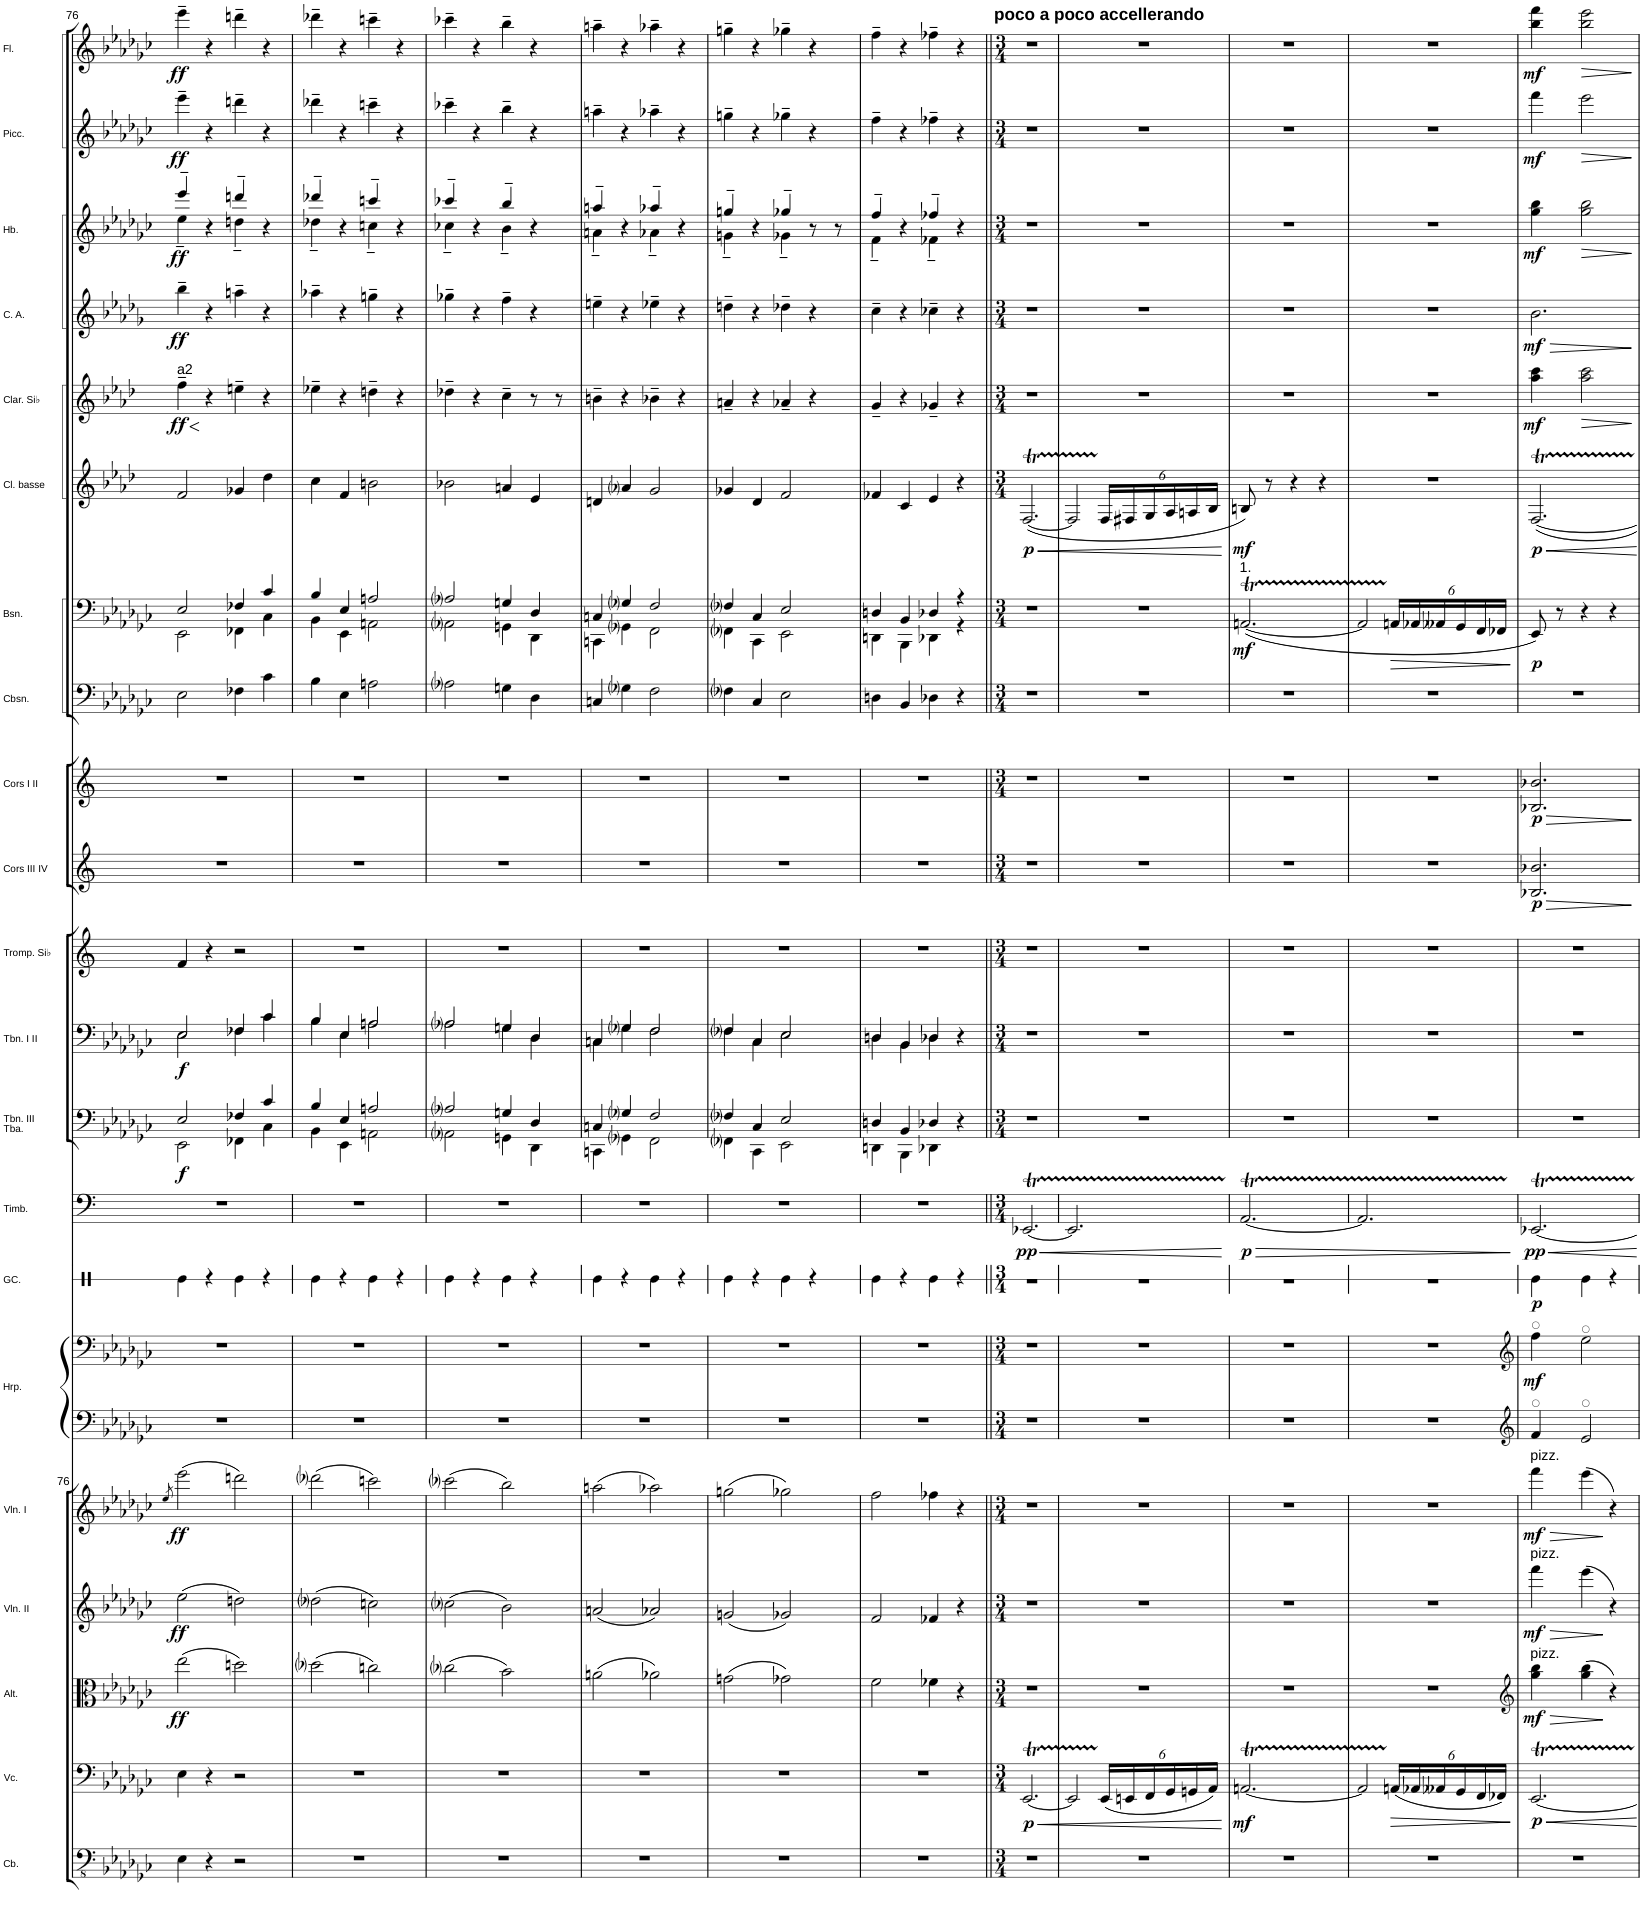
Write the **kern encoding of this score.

**kern	**kern	**dynam	**kern	**dynam	**kern	**dynam	**kern	**dynam	**kern	**kern	**dynam	**kern	**dynam	**kern	**dynam	**kern	**dynam	**kern	**kern	**dynam	**kern	**dynam	**kern	**kern	**dynam	**kern	**dynam	**kern	**dynam	**kern	**dynam	**kern	**dynam	**kern	**dynam	**kern	**dynam
*part20	*part19	*part19	*part18	*part18	*part17	*part17	*part16	*part16	*part15	*part15	*part15	*part14	*part14	*part13	*part13	*part12	*part12	*part11	*part10	*part10	*part9	*part9	*part8	*part7	*part7	*part6	*part6	*part5	*part5	*part4	*part4	*part3	*part3	*part2	*part2	*part1	*part1
*staff21	*staff20	*staff20	*staff19	*staff19	*staff18	*staff18	*staff17	*staff17	*staff16	*staff15	*staff15/16	*staff14	*staff14	*staff13	*staff13	*staff12	*staff12	*staff11	*staff10	*staff10	*staff9	*staff9	*staff8	*staff7	*staff7	*staff6	*staff6	*staff5	*staff5	*staff4	*staff4	*staff3	*staff3	*staff2	*staff2	*staff1	*staff1
*I"Contrebasses	*I"Violoncelles	*	*I"Altos	*	*I"Violons II	*	*I"Violons I	*	*I"Harpe	*	*	*I"Timbales	*	*I"Trombone III Tuba	*	*I"Trombone I II	*	*I"Trompette en Sib	*I"Cors III IV	*	*I"Cors I II	*	*I"Contrebasson	*I"Bassons	*	*I"Clarinette Basse	*	*I"Clarinette en Sib	*	*I"Cor anglais	*	*I"Hautbois	*	*I"Piccolo	*	*I"Flutes	*
*I'Cb.	*I'Vc.	*	*I'Alt.	*	*I'Vln. II	*	*I'Vln. I	*	*I'Hrp.	*	*	*I'Timb.	*	*I'Tbn. III Tba.	*	*I'Tbn. I II	*	*I'Tromp. Sib	*I'Cors III IV	*	*I'Cors I II	*	*I'Cbsn.	*I'Bsn.	*	*I'Cl. basse	*	*I'Clar. Sib	*	*I'C. A.	*	*I'Hb.	*	*I'Picc.	*	*I'Fl.	*
!!LO:PB:g=z
*clefFv4	*clefF4	*	*clefC3	*	*clefG2	*	*clefG2	*	*clefF4	*clefF4	*	*clefF4	*	*clefF4	*	*clefF4	*	*clefG2	*clefG2	*	*clefG2	*	*clefF4	*clefF4	*	*clefG2	*	*clefG2	*	*clefG2	*	*clefG2	*	*clefG2	*	*clefG2	*
*Trd7c12	*	*	*	*	*	*	*	*	*	*	*	*	*	*	*	*	*	*Trd1c2	*Trd4c7	*	*Trd4c7	*	*Trd7c12	*	*	*Trd8c14	*	*Trd1c2	*	*Trd4c7	*	*	*	*Trd-7c-12	*	*	*
*k[b-e-a-d-g-c-]	*k[b-e-a-d-g-c-]	*	*k[b-e-a-d-g-c-]	*	*k[b-e-a-d-g-c-]	*	*k[b-e-a-d-g-c-]	*	*k[b-e-a-d-g-c-]	*k[b-e-a-d-g-c-]	*	*k[]	*	*k[b-e-a-d-g-c-]	*	*k[b-e-a-d-g-c-]	*	*k[]	*k[]	*	*k[]	*	*k[b-e-a-d-g-c-]	*k[b-e-a-d-g-c-]	*	*k[b-e-a-d-]	*	*k[b-e-a-d-]	*	*k[b-e-a-d-g-]	*	*k[b-e-a-d-g-c-]	*	*k[b-e-a-d-g-c-]	*	*k[b-e-a-d-g-c-]	*
*M4/4	*M4/4	*	*M4/4	*	*M4/4	*	*M4/4	*	*M4/4	*M4/4	*	*M4/4	*	*M4/4	*	*M4/4	*	*M4/4	*M4/4	*	*M4/4	*	*M4/4	*M4/4	*	*M4/4	*	*M4/4	*	*M4/4	*	*M4/4	*	*M4/4	*	*M4/4	*
*met(c)	*met(c)	*	*met(c)	*	*met(c)	*	*met(c)	*	*met(c)	*met(c)	*	*met(c)	*	*met(c)	*	*met(c)	*	*met(c)	*met(c)	*	*met(c)	*	*met(c)	*met(c)	*	*met(c)	*	*met(c)	*	*met(c)	*	*met(c)	*	*met(c)	*	*met(c)	*
=76	=76	=76	=76	=76	=76	=76	=76	=76	=76	=76	=76	=76	=76	=76	=76	=76	=76	=76	=76	=76	=76	=76	=76	=76	=76	=76	=76	=76	=76	=76	=76	=76	=76	=76	=76	=76	=76
.	.	.	.	.	.	.	8qee-/	.	.	.	.	.	.	.	.	.	.	.	.	.	.	.	.	.	.	.	.	.	.	.	.	.	.	.	.	.	.
*	*	*	*	*	*	*	*	*	*	*	*	*	*	*^	*	*^	*	*	*	*	*	*	*	*^	*	*	*	*	*	*	*	*	*	*	*	*	*
!	!	!	!	!	!	!	!	!	!	!	!	!	!	!	!	!	!	!	!	!	!	!	!	!	!	!	!	!	!	!	!LO:TX:a:t=a2	!	!	!	!	!	!	!	!	!
!	!	!	!	!LO:DY:b	!	!LO:DY:b	!	!LO:DY:b	!	!	!	!	!	!	!	!LO:DY:b	!	!	!LO:DY:b	!	!	!	!	!	!	!	!	!	!	!	!	!LO:HP:b	!	!	!	!	!	!	!	!
*	*	*	*	*	*	*	*	*	*	*	*	*	*	*	*	*	*	*	*	*	*	*	*	*	*	*	*	*	*	*	*	*	*	*	*^	*	*	*	*	*
!	!	!	!	!	!	!	!	!	!	!	!	!	!	!	!	!	!	!	!	!	!	!	!	!	!	!	!	!	!	!	!	!LO:DY:n=1:b	!	!LO:DY:b	!	!	!LO:DY:b	!	!LO:DY:b	!	!LO:DY:b
4EE-\	4E-\	.	(2ee-\	ff	(2ee-\	ff	(2eee-\	ff	1r	1r	.	1r	.	2E-/	2EE-\	f	2E-/	2E-\	f	4f/	1r	.	1r	.	2E-\	2E-/	2EE-\	.	2f/	.	4ff~\	< ff	4bb-~\	ff	4eee-~/	4ee-~\	ff	4eee-~\	ff	4eee-~\	ff
4r	4r	.	.	.	.	.	.	.	.	.	.	.	.	.	.	.	.	.	.	4r	.	.	.	.	.	.	.	.	.	.	4r	[	4r	.	4r	4ryy	.	4r	.	4r	.
2r	2r	.	2ddn\)	.	2ddn\)	.	2dddn\)	.	.	.	.	.	.	4F-X/	4FF-X\	.	4F-X/	4F-\	.	2r	.	.	.	.	4F-X\	4F-X/	4FF-X\	.	4g-X/	.	4een~\	.	4aan~\	.	4dddn~/	4ddn~\	.	4dddn~\	.	4dddn~\	.
.	.	.	.	.	.	.	.	.	.	.	.	.	.	4c-/	4C-\	.	4c-/	4c-\	.	.	.	.	.	.	4c-\	4c-/	4C-\	.	4dd-\	.	4r	.	4r	.	4r	4ryy	.	4r	.	4r	.
=77	=77	=77	=77	=77	=77	=77	=77	=77	=77	=77	=77	=77	=77	=77	=77	=77	=77	=77	=77	=77	=77	=77	=77	=77	=77	=77	=77	=77	=77	=77	=77	=77	=77	=77	=77	=77	=77	=77	=77	=77	=77
1r	1r	.	(2dd-i\	.	(2dd-i\	.	(2ddd-i\	.	1r	1r	.	1r	.	4B-/	4BB-\	.	4B-/	4B-\	.	1r	1r	.	1r	.	4B-\	4B-/	4BB-\	.	4cc\	.	4ee-X~\	.	4aa-X~\	.	4ddd-X~/	4dd-X~\	.	4ddd-X~\	.	4ddd-X~\	.
.	.	.	.	.	.	.	.	.	.	.	.	.	.	4E-/	4EE-\	.	4E-/	4E-\	.	.	.	.	.	.	4E-\	4E-/	4EE-\	.	4f/	.	4r	.	4r	.	4r	4ryy	.	4r	.	4r	.
.	.	.	2ccn\)	.	2ccn\)	.	2cccn\)	.	.	.	.	.	.	2An/	2AAn\	.	2An/	2A\	.	.	.	.	.	.	2An\	2An/	2AAn\	.	2bn\	.	4ddn~\	.	4ggn~\	.	4cccn~/	4ccn~\	.	4cccn~\	.	4cccn~\	.
.	.	.	.	.	.	.	.	.	.	.	.	.	.	.	.	.	.	.	.	.	.	.	.	.	.	.	.	.	.	.	4r	.	4r	.	4r	4ryy	.	4r	.	4r	.
=78	=78	=78	=78	=78	=78	=78	=78	=78	=78	=78	=78	=78	=78	=78	=78	=78	=78	=78	=78	=78	=78	=78	=78	=78	=78	=78	=78	=78	=78	=78	=78	=78	=78	=78	=78	=78	=78	=78	=78	=78	=78
1r	1r	.	(2cc-i\	.	(2cc-i\	.	(2ccc-i\	.	1r	1r	.	1r	.	2A-i/	2AA-i\	.	2A-i/	2A-\	.	1r	1r	.	1r	.	2A-i\	2A-i/	2AA-i\	.	2b-X\	.	4dd-X~\	.	4gg-X~\	.	4ccc-X~/	4cc-X~\	.	4ccc-X~\	.	4ccc-X~\	.
.	.	.	.	.	.	.	.	.	.	.	.	.	.	.	.	.	.	.	.	.	.	.	.	.	.	.	.	.	.	.	4r	.	4r	.	4r	4ryy	.	4r	.	4r	.
.	.	.	2b-\)	.	2b-\)	.	2bb-\)	.	.	.	.	.	.	4Gn/	4GGn\	.	4Gn/	4G\	.	.	.	.	.	.	4Gn\	4Gn/	4GGn\	.	4an/	.	4cc~\	.	4ff~\	.	4bb-~/	4b-~\	.	4bb-~\	.	4bb-~\	.
.	.	.	.	.	.	.	.	.	.	.	.	.	.	4D-/	4DD-\	.	4D-/	4D-\	.	.	.	.	.	.	4D-\	4D-/	4DD-\	.	4e-/	.	8r	.	4r	.	4r	4ryy	.	4r	.	4r	.
.	.	.	.	.	.	.	.	.	.	.	.	.	.	.	.	.	.	.	.	.	.	.	.	.	.	.	.	.	.	.	8r	.	.	.	.	.	.	.	.	.	.
=79	=79	=79	=79	=79	=79	=79	=79	=79	=79	=79	=79	=79	=79	=79	=79	=79	=79	=79	=79	=79	=79	=79	=79	=79	=79	=79	=79	=79	=79	=79	=79	=79	=79	=79	=79	=79	=79	=79	=79	=79	=79
1r	1r	.	(2an\	.	(2an/	.	(2aan\	.	1r	1r	.	1r	.	4Cn/	4CCn\	.	4Cn/	4C\	.	1r	1r	.	1r	.	4Cn/	4Cn/	4CCn\	.	4dn/	.	4bn~\	.	4een~\	.	4aan~/	4an~\	.	4aan~\	.	4aan~\	.
.	.	.	.	.	.	.	.	.	.	.	.	.	.	4G-i/	4GG-i\	.	4G-i/	4G-\	.	.	.	.	.	.	4G-i\	4G-i/	4GG-i\	.	4a-i/	.	4r	.	4r	.	4r	4ryy	.	4r	.	4r	.
.	.	.	2a-X\)	.	2a-X/)	.	2aa-X\)	.	.	.	.	.	.	2F/	2FF\	.	2F/	2F\	.	.	.	.	.	.	2F\	2F/	2FF\	.	2g/	.	4b-X~\	.	4ee-X~\	.	4aa-X~/	4a-X~\	.	4aa-X~\	.	4aa-X~\	.
.	.	.	.	.	.	.	.	.	.	.	.	.	.	.	.	.	.	.	.	.	.	.	.	.	.	.	.	.	.	.	4r	.	4r	.	4r	4ryy	.	4r	.	4r	.
=80	=80	=80	=80	=80	=80	=80	=80	=80	=80	=80	=80	=80	=80	=80	=80	=80	=80	=80	=80	=80	=80	=80	=80	=80	=80	=80	=80	=80	=80	=80	=80	=80	=80	=80	=80	=80	=80	=80	=80	=80	=80
1r	1r	.	(2gn\	.	(2gn/	.	(2ggn\	.	1r	1r	.	1r	.	4F-i/	4FF-i\	.	4F-i/	4F-\	.	1r	1r	.	1r	.	4F-i\	4F-i/	4FF-i\	.	4g-X/	.	4an~/	.	4ddn~\	.	4ggn~/	4gn~\	.	4ggn~\	.	4ggn~\	.
.	.	.	.	.	.	.	.	.	.	.	.	.	.	4C-/	4CC-\	.	4C-/	4C-\	.	.	.	.	.	.	4C-/	4C-/	4CC-\	.	4d-/	.	4r	.	4r	.	4r	4ryy	.	4r	.	4r	.
.	.	.	2g-X\)	.	2g-X/)	.	2gg-X\)	.	.	.	.	.	.	2E-/	2EE-\	.	2E-/	2E-\	.	.	.	.	.	.	2E-\	2E-/	2EE-\	.	2f/	.	4a-X~/	.	4dd-X~\	.	4gg-X~/	4g-X~\	.	4gg-X~\	.	4gg-X~\	.
.	.	.	.	.	.	.	.	.	.	.	.	.	.	.	.	.	.	.	.	.	.	.	.	.	.	.	.	.	.	.	4r	.	4r	.	8r	4ryy	.	4r	.	4r	.
.	.	.	.	.	.	.	.	.	.	.	.	.	.	.	.	.	.	.	.	.	.	.	.	.	.	.	.	.	.	.	.	.	.	.	8r	.	.	.	.	.	.
=81	=81	=81	=81	=81	=81	=81	=81	=81	=81	=81	=81	=81	=81	=81	=81	=81	=81	=81	=81	=81	=81	=81	=81	=81	=81	=81	=81	=81	=81	=81	=81	=81	=81	=81	=81	=81	=81	=81	=81	=81	=81
1r	1r	.	2f\	.	2f/	.	2ff\	.	1r	1r	.	1r	.	4Dn/	4DDn\	.	4Dn/	4D\	.	1r	1r	.	1r	.	4Dn\	4Dn/	4DDn\	.	4f-X/	.	4g~/	.	4cc~\	.	4ff~/	4f~\	.	4ff~\	.	4ff~\	.
.	.	.	.	.	.	.	.	.	.	.	.	.	.	4BB-/	4BBB-\	.	4BB-/	4BB-\	.	.	.	.	.	.	4BB-/	4BB-/	4BBB-\	.	4c/	.	4r	.	4r	.	4r	4ryy	.	4r	.	4r	.
.	.	.	4f-X\	.	4f-X/	.	4ff-X\	.	.	.	.	.	.	4D-X/	4DD-X\	.	4D-X/	4D-\	.	.	.	.	.	.	4D-X\	4D-X/	4DD-X\	.	4e-/	.	4g-X~/	.	4cc-X~\	.	4ff-X~/	4f-X~\	.	4ff-X~\	.	4ff-X~\	.
.	.	.	4r	.	4r	.	4r	.	.	.	.	.	.	4r	4ryy	.	4r	4ryy	.	.	.	.	.	.	4r	4r	4r	.	4r	.	4r	.	4r	.	4r	4ryy	.	4r	.	4r	.
*	*	*	*	*	*	*	*	*	*	*	*	*	*	*v	*v	*	*	*	*	*	*	*	*	*	*	*v	*v	*	*	*	*	*	*	*	*v	*v	*	*	*	*	*
*	*	*	*	*	*	*	*	*	*	*	*	*	*	*	*	*v	*v	*	*	*	*	*	*	*	*	*	*	*	*	*	*	*	*	*	*	*	*	*
=82||	=82||	=82||	=82||	=82||	=82||	=82||	=82||	=82||	=82||	=82||	=82||	=82||	=82||	=82||	=82||	=82||	=82||	=82||	=82||	=82||	=82||	=82||	=82||	=82||	=82||	=82||	=82||	=82||	=82||	=82||	=82||	=82||	=82||	=82||	=82||	=82||	=82||
*M3/4	*M3/4	*	*M3/4	*	*M3/4	*	*M3/4	*	*M3/4	*M3/4	*	*M3/4	*	*M3/4	*	*M3/4	*	*M3/4	*M3/4	*	*M3/4	*	*M3/4	*M3/4	*	*M3/4	*	*M3/4	*	*M3/4	*	*M3/4	*	*M3/4	*	*M3/4	*
*	*	*	*	*	*	*	*	*	*	*	*	*	*	*^	*	*^	*	*	*	*	*	*	*	*^	*	*	*	*	*	*	*	*^	*	*	*	*	*
!	!	!	!	!	!	!	!	!	!	!	!	!	!	!	!	!	!	!	!	!	!	!	!	!	!	!	!	!	!	!	!	!	!	!	!	!	!	!	!	!LO:TX:a:B:t=poco a poco accellerando	!
!	!	!LO:HP:b	!	!	!	!	!	!	!	!	!	!	!LO:HP:b	!	!	!	!	!	!	!	!	!	!	!	!	!	!	!	!	!LO:HP:b	!	!	!	!	!	!	!	!	!	!	!
!	!	!LO:DY:n=1:b	!	!	!	!	!	!	!	!	!	!	!LO:DY:n=1:b	!	!	!	!	!	!	!	!	!	!	!	!	!	!	!	!	!LO:DY:n=1:b	!	!	!	!	!	!	!	!	!	!	!
*	*	*	*	*	*	*	*	*	*	*	*	*	*	*v	*v	*	*	*	*	*	*	*	*	*	*	*v	*v	*	*	*	*	*	*	*	*v	*v	*	*	*	*	*
*	*	*	*	*	*	*	*	*	*	*	*	*	*	*	*	*v	*v	*	*	*	*	*	*	*	*	*	*	*	*	*	*	*	*	*	*	*	*	*
2.r	[2.EE-T/	< p	2.r	.	2.r	.	2.r	.	2.r	2.r	.	[2.EE-XT/	< pp	2.r	.	2.r	.	2.r	2.r	.	2.r	.	2.r	2.r	.	([2.FT/	< p	2.r	.	2.r	.	2.r	.	2.r	.	2.r	.
=83	=83	=83	=83	=83	=83	=83	=83	=83	=83	=83	=83	=83	=83	=83	=83	=83	=83	=83	=83	=83	=83	=83	=83	=83	=83	=83	=83	=83	=83	=83	=83	=83	=83	=83	=83	=83	=83
2.r	2EE-TTT/]	.	2.r	.	2.r	.	2.r	.	2.r	2.r	.	2.EE-TTT/]	.	2.r	.	2.r	.	2.r	2.r	.	2.r	.	2.r	2.r	.	2FTTT/]	.	2.r	.	2.r	.	2.r	.	2.r	.	2.r	.
*	*Xbrackettup	*	*	*	*	*	*	*	*	*	*	*	*	*	*	*	*	*	*	*	*	*	*	*	*	*Xbrackettup	*	*	*	*	*	*	*	*	*	*	*
.	(24EE-/LL	.	.	.	.	.	.	.	.	.	.	.	.	.	.	.	.	.	.	.	.	.	.	.	.	24F/LL	.	.	.	.	.	.	.	.	.	.	.
.	24EEn/	.	.	.	.	.	.	.	.	.	.	.	.	.	.	.	.	.	.	.	.	.	.	.	.	24F#X/	.	.	.	.	.	.	.	.	.	.	.
.	24FF/	.	.	.	.	.	.	.	.	.	.	.	.	.	.	.	.	.	.	.	.	.	.	.	.	24G/	.	.	.	.	.	.	.	.	.	.	.
.	24GG-/	.	.	.	.	.	.	.	.	.	.	.	.	.	.	.	.	.	.	.	.	.	.	.	.	24A-/	.	.	.	.	.	.	.	.	.	.	.
.	24GGn/	.	.	.	.	.	.	.	.	.	.	.	.	.	.	.	.	.	.	.	.	.	.	.	.	24An/	.	.	.	.	.	.	.	.	.	.	.
.	24AA-/JJ)	.	.	.	.	.	.	.	.	.	.	.	.	.	.	.	.	.	.	.	.	.	.	.	.	24B-/JJ	.	.	.	.	.	.	.	.	.	.	.
.	.	[	.	.	.	.	.	.	.	.	.	.	[	.	.	.	.	.	.	.	.	.	.	.	.	.	[	.	.	.	.	.	.	.	.	.	.
=84	=84	=84	=84	=84	=84	=84	=84	=84	=84	=84	=84	=84	=84	=84	=84	=84	=84	=84	=84	=84	=84	=84	=84	=84	=84	=84	=84	=84	=84	=84	=84	=84	=84	=84	=84	=84	=84
!	!	!	!	!	!	!	!	!	!	!	!	!	!	!	!	!	!	!	!	!	!	!	!	!LO:TX:a:t=1.	!	!	!	!	!	!	!	!	!	!	!	!	!
!	!	!LO:DY:b	!	!	!	!	!	!	!	!	!	!	!LO:HP:b	!	!	!	!	!	!	!	!	!	!	!	!	!	!	!	!	!	!	!	!	!	!	!	!
!	!	!	!	!	!	!	!	!	!	!	!	!	!LO:DY:n=1:b	!	!	!	!	!	!	!	!	!	!	!	!LO:DY:b	!	!LO:DY:b	!	!	!	!	!	!	!	!	!	!
2.r	[2.AAnt/	mf	2.r	.	2.r	.	2.r	.	2.r	2.r	.	[2.AAT/	> p	2.r	.	2.r	.	2.r	2.r	.	2.r	.	2.r	([2.AAnt/	mf	8Bn/)	mf	2.r	.	2.r	.	2.r	.	2.r	.	2.r	.
.	.	.	.	.	.	.	.	.	.	.	.	.	.	.	.	.	.	.	.	.	.	.	.	.	.	8r	.	.	.	.	.	.	.	.	.	.	.
.	.	.	.	.	.	.	.	.	.	.	.	.	.	.	.	.	.	.	.	.	.	.	.	.	.	4r	.	.	.	.	.	.	.	.	.	.	.
.	.	.	.	.	.	.	.	.	.	.	.	.	.	.	.	.	.	.	.	.	.	.	.	.	.	4r	.	.	.	.	.	.	.	.	.	.	.
=85	=85	=85	=85	=85	=85	=85	=85	=85	=85	=85	=85	=85	=85	=85	=85	=85	=85	=85	=85	=85	=85	=85	=85	=85	=85	=85	=85	=85	=85	=85	=85	=85	=85	=85	=85	=85	=85
2.r	2AATTT/]	.	2.r	.	2.r	.	2.r	.	2.r	2.r	.	2.AATTT/]	.	2.r	.	2.r	.	2.r	2.r	.	2.r	.	2.r	2AATTT/]	.	2.r	.	2.r	.	2.r	.	2.r	.	2.r	.	2.r	.
!	!	!LO:HP:b	!	!	!	!	!	!	!	!	!	!	!	!	!	!	!	!	!	!	!	!	!	!	!	!	!	!	!	!	!	!	!	!	!	!	!
*	*	*	*	*	*	*	*	*	*	*	*	*	*	*	*	*	*	*	*	*	*	*	*	*Xbrackettup	*	*	*	*	*	*	*	*	*	*	*	*	*
!	!	!	!	!	!	!	!	!	!	!	!	!	!	!	!	!	!	!	!	!	!	!	!	!	!LO:HP:b	!	!	!	!	!	!	!	!	!	!	!	!
.	(24AAn/LL	>	.	.	.	.	.	.	.	.	.	.	.	.	.	.	.	.	.	.	.	.	.	24AAn/LL	>	.	.	.	.	.	.	.	.	.	.	.	.
.	24AA-X/	.	.	.	.	.	.	.	.	.	.	.	.	.	.	.	.	.	.	.	.	.	.	24AA-X/	.	.	.	.	.	.	.	.	.	.	.	.	.
.	24AA--X/	.	.	.	.	.	.	.	.	.	.	.	.	.	.	.	.	.	.	.	.	.	.	24AA--X/	.	.	.	.	.	.	.	.	.	.	.	.	.
.	24GG-/	.	.	.	.	.	.	.	.	.	.	.	.	.	.	.	.	.	.	.	.	.	.	24GG-/	.	.	.	.	.	.	.	.	.	.	.	.	.
.	24FF/	.	.	.	.	.	.	.	.	.	.	.	.	.	.	.	.	.	.	.	.	.	.	24FF/	.	.	.	.	.	.	.	.	.	.	.	.	.
.	24FF-X/JJ)	.	.	.	.	.	.	.	.	.	.	.	.	.	.	.	.	.	.	.	.	.	.	24FF-X/JJ	.	.	.	.	.	.	.	.	.	.	.	.	.
.	.	]	.	.	.	.	.	.	.	.	.	.	]	.	.	.	.	.	.	.	.	.	.	.	]	.	.	.	.	.	.	.	.	.	.	.	.
=86	=86	=86	=86	=86	=86	=86	=86	=86	=86	=86	=86	=86	=86	=86	=86	=86	=86	=86	=86	=86	=86	=86	=86	=86	=86	=86	=86	=86	=86	=86	=86	=86	=86	=86	=86	=86	=86
*	*	*	*clefG2	*	*	*	*	*	*clefG2	*clefG2	*	*	*	*	*	*	*	*	*	*	*	*	*	*	*	*	*	*	*	*	*	*	*	*	*	*	*
!	!	!	!	!	!	!	!LO:TX:a:t=pizz.	!	!	!	!	!	!	!	!	!	!	!	!	!	!	!	!	!	!	!	!	!	!	!	!	!	!	!	!	!	!
!	!	!	!	!	!LO:TX:a:t=pizz.	!	!	!	!	!	!	!	!	!	!	!	!	!	!	!	!	!	!	!	!	!	!	!	!	!	!	!	!	!	!	!	!
!	!	!	!LO:TX:a:t=pizz.	!	!	!	!	!	!	!	!	!	!	!	!	!	!	!	!	!	!	!	!	!	!	!	!	!	!	!	!	!	!	!	!	!	!
!	!	!LO:DY:b	!	!LO:HP:b	!	!LO:HP:b	!	!LO:HP:b	!	!	!	!	!	!	!	!	!	!	!	!LO:HP:b	!	!LO:HP:b	!	!	!	!	!	!	!	!	!LO:HP:b	!	!	!	!	!	!
!	!	!	!	!LO:DY:n=1:b	!	!LO:DY:n=1:b	!	!LO:DY:n=1:b	!	!	!LO:DY:b	!	!LO:DY:b	!	!	!	!	!	!	!LO:DY:n=1:b	!	!LO:DY:n=1:b	!	!	!LO:DY:b	!	!LO:DY:b	!	!LO:DY:b	!	!LO:DY:n=1:b	!	!LO:DY:b	!	!LO:DY:b	!	!LO:DY:b
2.r	[2.EE-T/	p	4gg-\ 4bb-\	> mf	4fff\	> mf	4fff\	> mf	4f/	4ff\	mf	[2.EE-XT/	pp	2.r	.	2.r	.	2.r	2.B-X/ 2.b-X/	> p	2.B-X/ 2.b-X/	> p	2.r	8EE-/)	p	[2.FT/	p	4aa-\ 4ccc\	mf	2.b-\	> mf	4gg-\ 4bb-\	mf	4fff\	mf	4bb-\ 4fff\	mf
.	.	.	.	.	.	.	.	.	.	.	.	.	.	.	.	.	.	.	.	.	.	.	.	8r	.	.	.	.	.	.	.	.	.	.	.	.	.
!	!	!	!	!	!	!	!	!	!	!	!	!	!	!	!	!	!	!	!	!	!	!	!	!	!	!	!	!	!LO:HP:b	!	!	!	!LO:HP:b	!	!LO:HP:b	!	!LO:HP:b
.	.	.	(4gg-\ 4bb-\	.	(4eee-\	.	(4eee-\	.	2e-/	2ee-\	.	.	.	.	.	.	.	.	.	.	.	.	.	4r	.	.	.	2aa-\ 2ccc\	>	.	.	2gg-\ 2bb-\	>	2eee-\	>	2bb-\ 2eee-\	>
.	.	.	4r)	]	4r)	]	4r)	]	.	.	.	.	.	.	.	.	.	.	.	.	.	.	.	4r	.	.	.	.	.	.	.	.	.	.	.	.	.
.	.	.	.	.	.	.	.	.	.	.	.	.	.	.	.	.	.	.	.	]	.	]	.	.	.	.	.	.	]	.	]	.	]	.	]	.	]
=	=	=	=	=	=	=	=	=	=	=	=	=	=	=	=	=	=	=	=	=	=	=	=	=	=	=	=	=	=	=	=	=	=	=	=	=	=
*-	*-	*-	*-	*-	*-	*-	*-	*-	*-	*-	*-	*-	*-	*-	*-	*-	*-	*-	*-	*-	*-	*-	*-	*-	*-	*-	*-	*-	*-	*-	*-	*-	*-	*-	*-	*-	*-
